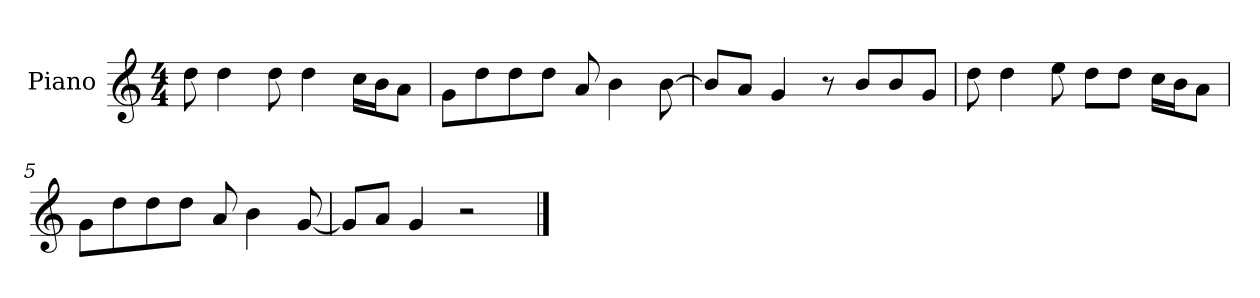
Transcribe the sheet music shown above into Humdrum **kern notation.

**kern
*part1
*staff1
*I"Piano
*I'P-no
*clefG2
*k[]
*M4/4
*MM90
=1
8dd\
4dd\
8dd\
4dd\
16cc\LL
16b\J
8a\J
=2
8g\L
8dd\
8dd\
8dd\J
8a/
4b\
[8b\
=3
8b/L]
8a/J
4g/
8r
8b/L
8b/
8g/J
=4
8dd\
4dd\
8ee\
8dd\L
8dd\J
16cc\LL
16b\J
8a\J
=5
8g\L
8dd\
8dd\
8dd\J
8a/
4b\
[8g/
!!LO:LB:g=z
=6
8g/L]
8a/J
4g/
2r
==
*-
